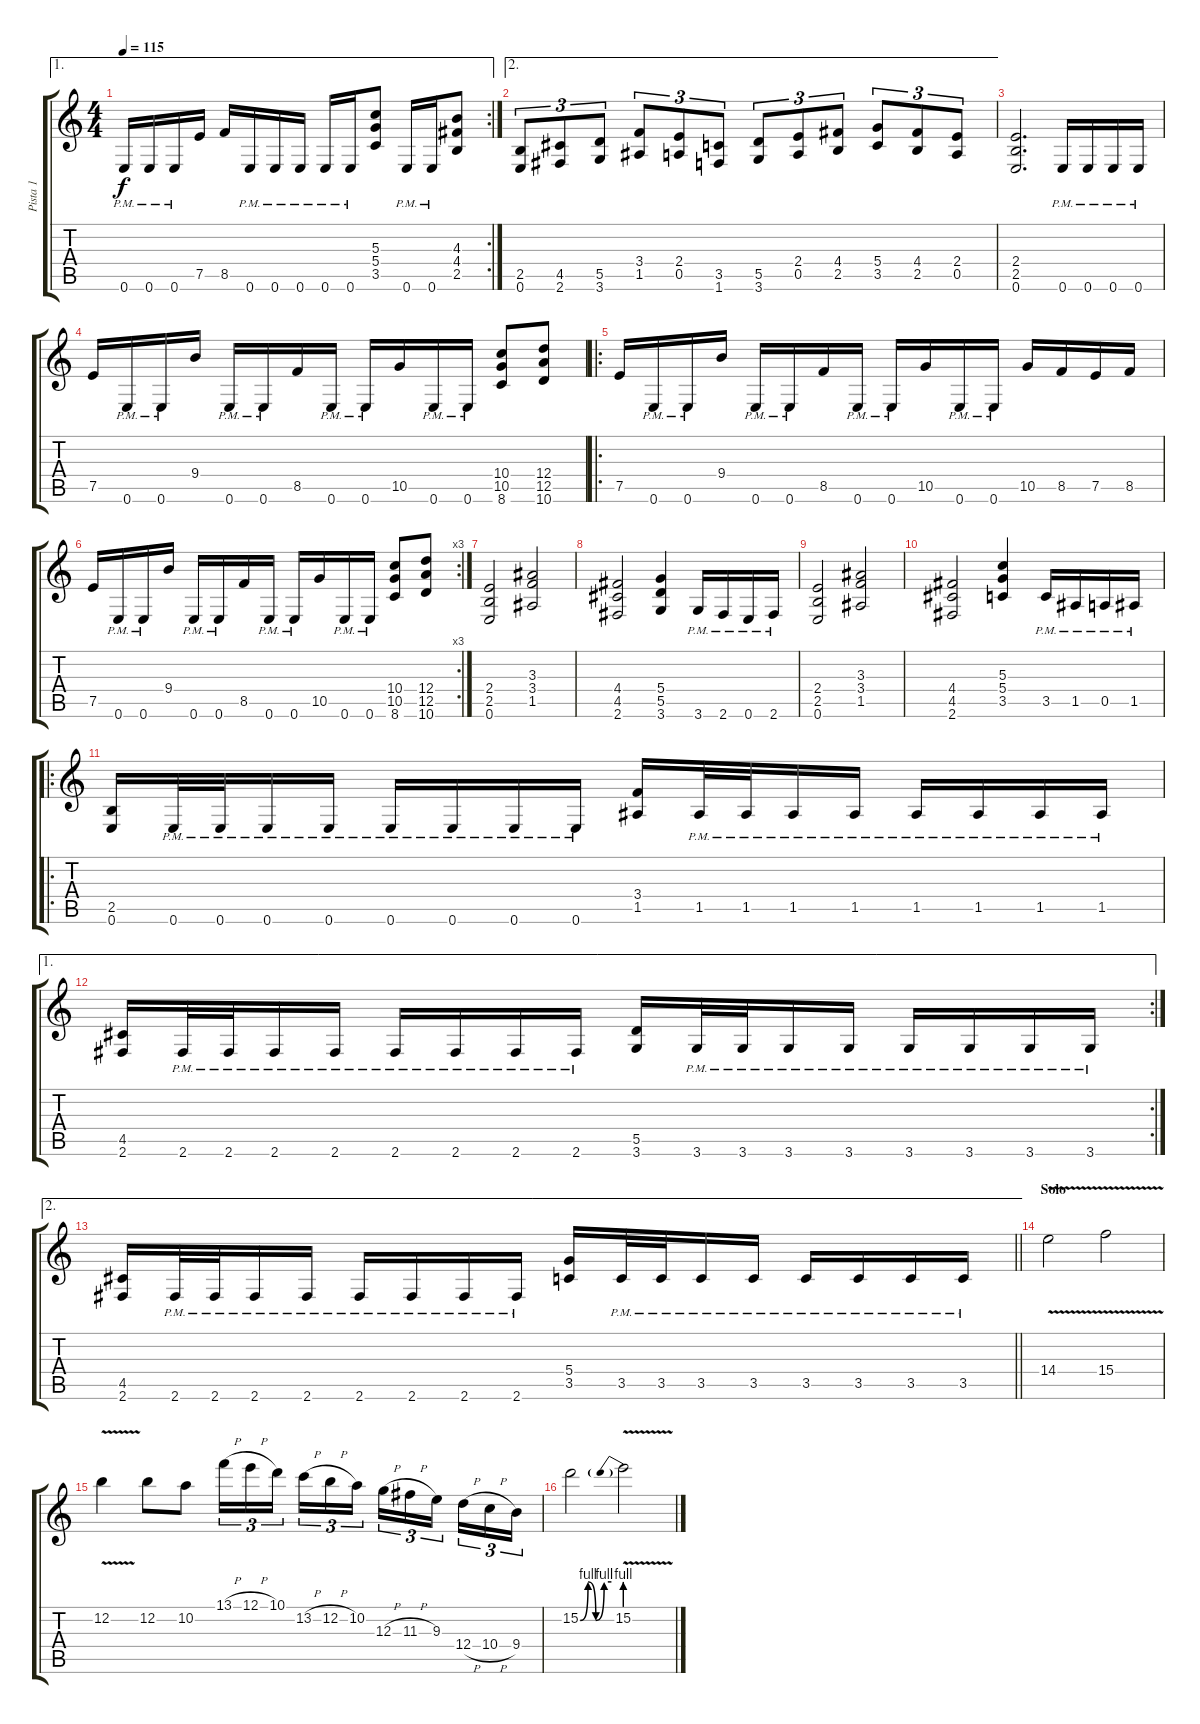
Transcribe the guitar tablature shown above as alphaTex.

\track ("Pista 1" "Pista 1") {instrument overdrivenguitar}
\staff {score tabs}
\tuning (E4 B3 G3 D3 A2 E2) {hide}
\ae 1
\rc 2
\ts (4 4)
\tempo 115
\clef g2
\ks c
0.6{pm}.16{dy f} 0.6{pm}.16 0.6{pm}.16 7.5.16 8.5.16 0.6{pm}.16 0.6{pm}.16 0.6{pm}.16 0.6{pm}.16 0.6{pm}.16 (5.3 5.4 3.5).8 0.6{pm}.16 0.6{pm}.16 (4.3 4.4 2.5).8 |
\ae 2
(2.5 0.6).8{tu (3 2)} (4.5 2.6).8{tu (3 2)} (5.5 3.6).8{tu (3 2)} (3.4 1.5).8{tu (3 2)} (2.4 0.5).8{tu (3 2)} (3.5 1.6).8{tu (3 2)} (5.5 3.6).8{tu (3 2)} (2.4 0.5).8{tu (3 2)} (4.4 2.5).8{tu (3 2)} (5.4 3.5).8{tu (3 2)} (4.4 2.5).8{tu (3 2)} (2.4 0.5).8{tu (3 2)} |
(2.4 2.5 0.6).2{d} 0.6{pm}.16 0.6{pm}.16 0.6{pm}.16 0.6{pm}.16 |
7.5.16 0.6{pm}.16 0.6{pm}.16 9.4.16 0.6{pm}.16 0.6{pm}.16 8.5.16 0.6{pm}.16 0.6{pm}.16 10.5.16 0.6{pm}.16 0.6{pm}.16 (10.4 10.5 8.6).8 (12.4 12.5 10.6).8 |
\ro
7.5.16 0.6{pm}.16 0.6{pm}.16 9.4.16 0.6{pm}.16 0.6{pm}.16 8.5.16 0.6{pm}.16 0.6{pm}.16 10.5.16 0.6{pm}.16 0.6{pm}.16 10.5.16 8.5.16 7.5.16 8.5.16 |
\rc 3
7.5.16 0.6{pm}.16 0.6{pm}.16 9.4.16 0.6{pm}.16 0.6{pm}.16 8.5.16 0.6{pm}.16 0.6{pm}.16 10.5.16 0.6{pm}.16 0.6{pm}.16 (10.4 10.5 8.6).8 (12.4 12.5 10.6).8 |
(2.4 2.5 0.6).2 (3.3 3.4 1.5).2 |
(4.4 4.5 2.6).2 (5.4 5.5 3.6).4 3.6{pm}.16 2.6{pm}.16 0.6{pm}.16 2.6{pm}.16 |
(2.4 2.5 0.6).2 (3.3 3.4 1.5).2 |
(4.4 4.5 2.6).2 (5.3 5.4 3.5).4 3.5{pm}.16 1.5{pm}.16 0.5{pm}.16 1.5{pm}.16 |
\ro
(2.5 0.6).16 0.6{pm}.32 0.6{pm}.32 0.6{pm}.16 0.6{pm}.16 0.6{pm}.16 0.6{pm}.16 0.6{pm}.16 0.6{pm}.16 (3.4 1.5).16 1.5{pm}.32 1.5{pm}.32 1.5{pm}.16 1.5{pm}.16 1.5{pm}.16 1.5{pm}.16 1.5{pm}.16 1.5{pm}.16 |
\ae 1
\rc 2
(4.5 2.6).16 2.6{pm}.32 2.6{pm}.32 2.6{pm}.16 2.6{pm}.16 2.6{pm}.16 2.6{pm}.16 2.6{pm}.16 2.6{pm}.16 (5.5 3.6).16 3.6{pm}.32 3.6{pm}.32 3.6{pm}.16 3.6{pm}.16 3.6{pm}.16 3.6{pm}.16 3.6{pm}.16 3.6{pm}.16 |
\ae 2
\barLineRight lightlight
(4.5 2.6).16 2.6{pm}.32 2.6{pm}.32 2.6{pm}.16 2.6{pm}.16 2.6{pm}.16 2.6{pm}.16 2.6{pm}.16 2.6{pm}.16 (5.4 3.5).16 3.5{pm}.32 3.5{pm}.32 3.5{pm}.16 3.5{pm}.16 3.5{pm}.16 3.5{pm}.16 3.5{pm}.16 3.5{pm}.16 |
\section ("" "Solo")
14.4{v}.2 15.4{v}.2 |
12.2{v}.4 12.2.8 10.2.8 13.1{h}.16{tu (3 2)} 12.1{h}.16{tu (3 2)} 10.1.16{tu (3 2) beam splitsecondary} 13.2{h}.16{tu (3 2)} 12.2{h}.16{tu (3 2)} 10.2.16{tu (3 2)} 12.3{h}.16{tu (3 2)} 11.3{h}.16{tu (3 2)} 9.3.16{tu (3 2) beam splitsecondary} 12.4{h}.16{tu (3 2)} 10.4{h}.16{tu (3 2)} 9.4.16{tu (3 2)} |
15.2{be (custom 0 0 15 4 30 0 46 4 60 4)}.2 15.2{be (prebend 0 4 60 4) v}.2
